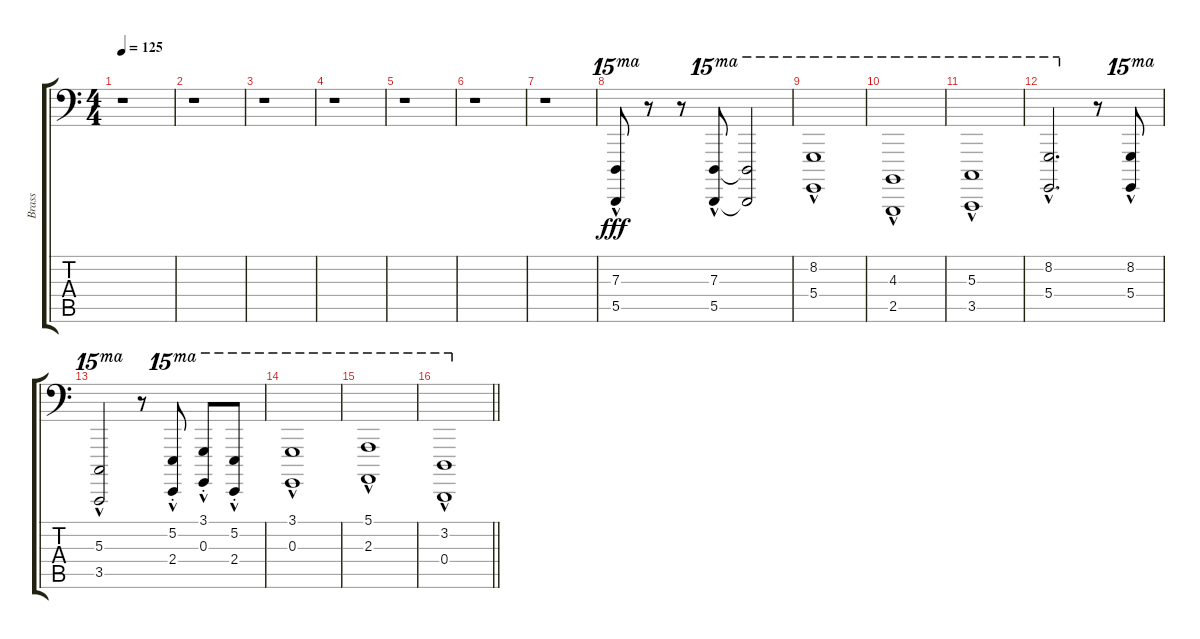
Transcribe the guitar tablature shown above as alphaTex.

\track ("Brass" "Brass") {instrument tenorsax}
\staff {score tabs}
\tuning (E3 B2 G2 D2 A1 E1) {hide}
\ts (4 4)
\tempo 125
\clef f4
\ks c
r.1{dy fff} |
r.1 |
r.1 |
r.1 |
r.1 |
r.1 |
r.1 |
(7.3{hac} 5.5{hac}).8{ot 15ma} r.8 r.8 (7.3{hac} 5.5{hac}).8{ot 15ma} (7.3{t} 5.5{t}).2{ot 15ma} |
(8.2{hac} 5.4{hac}).1{ot 15ma} |
(4.3{hac} 2.5{hac}).1{ot 15ma} |
(5.3{hac} 3.5{hac}).1{ot 15ma} |
(8.2{hac} 5.4{hac}).2{d ot 15ma} r.8 (8.2{hac} 5.4{hac}).8{ot 15ma} |
(5.3{hac} 3.5{hac}).2{ot 15ma} r.8 (5.2{hac st} 2.4{hac st}).8{ot 15ma} (3.1{hac st} 0.3{hac st}).8{ot 15ma} (5.2{hac st} 2.4{hac st}).8{ot 15ma} |
(3.1{hac} 0.3{hac}).1{ot 15ma} |
(5.1{hac} 2.3{hac}).1{ot 15ma} |
\barLineRight lightlight
(3.2{hac} 0.4{hac}).1{ot 15ma}
